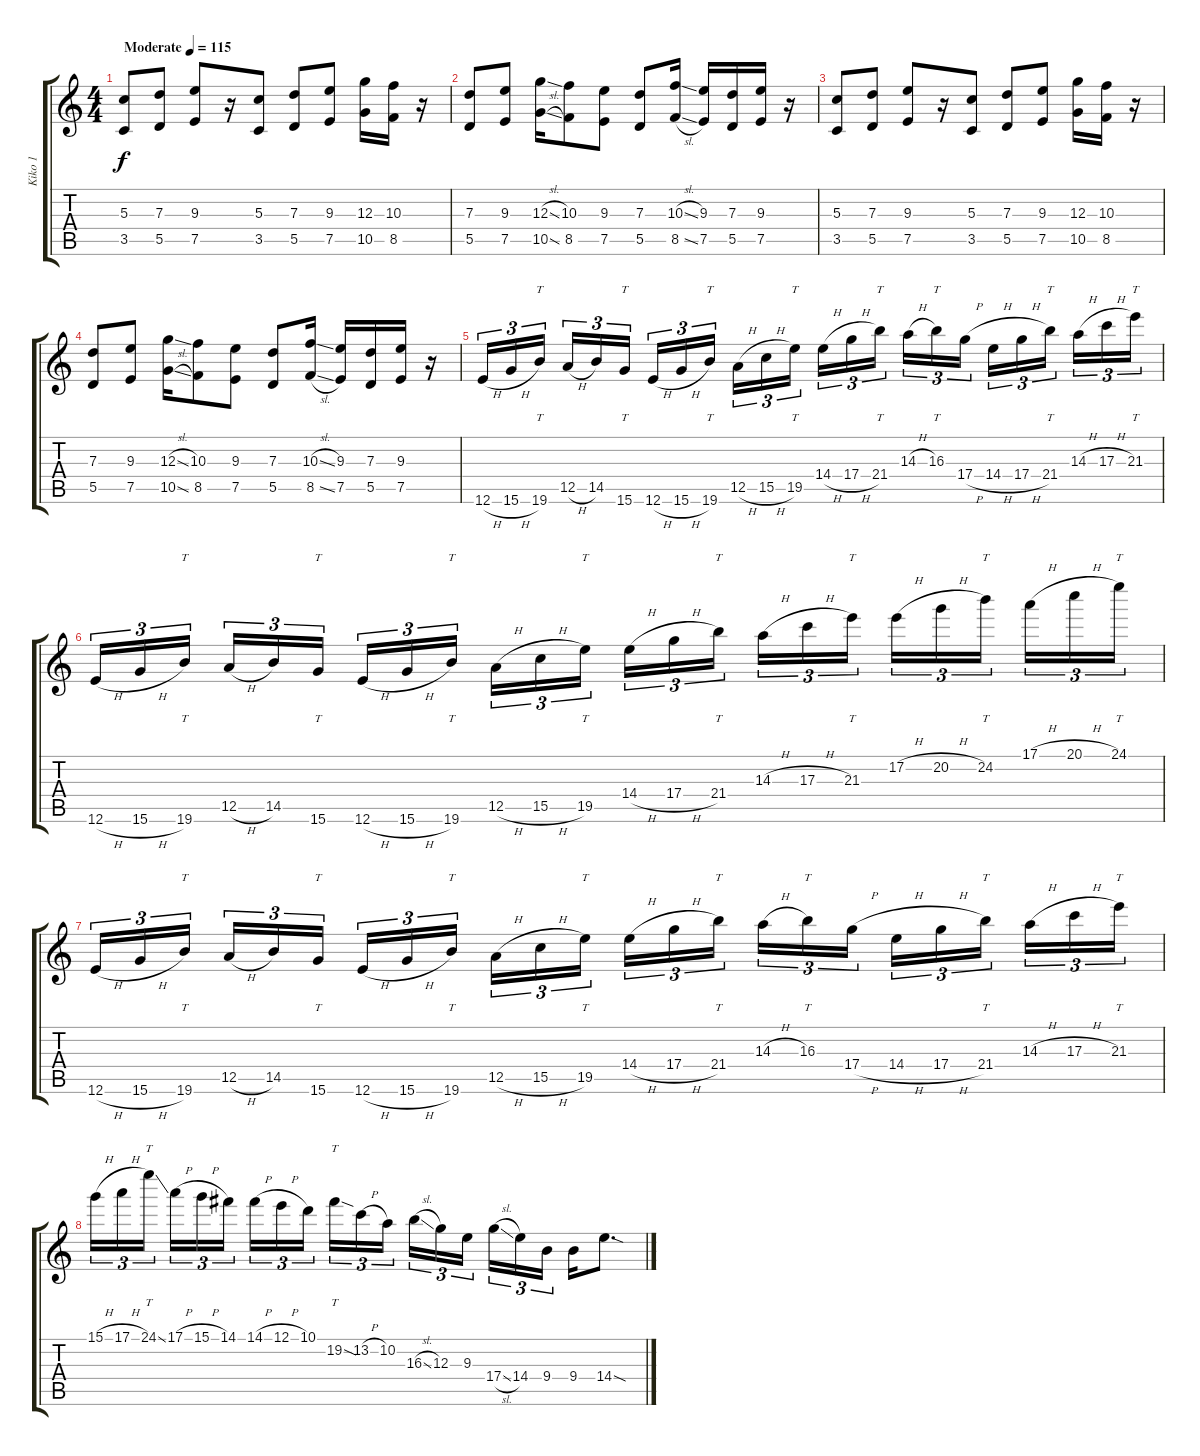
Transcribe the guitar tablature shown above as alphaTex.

\track ("Kiko 1" "Kiko 1") {instrument overdrivenguitar}
\staff {score tabs}
\tuning (E4 B3 G3 D3 A2 E2) {hide}
\ts (4 4)
\tempo (115 "Moderate")
\clef g2
\ks c
(5.3 3.5).8{dy f instrument overdrivenguitar} (7.3 5.5).8 (9.3 7.5).8 r.16 (5.3 3.5).8 (7.3 5.5).8 (9.3 7.5).8 (12.3 10.5).16 (10.3 8.5).16 r.16 |
(7.3 5.5).8 (9.3 7.5).8 (12.3{sl} 10.5{sl}).16 (10.3 8.5).8 (9.3 7.5).8 (7.3 5.5).8 (10.3{sl} 8.5{sl}).16 (9.3 7.5).16 (7.3 5.5).16 (9.3 7.5).16 r.16 |
(5.3 3.5).8 (7.3 5.5).8 (9.3 7.5).8 r.16 (5.3 3.5).8 (7.3 5.5).8 (9.3 7.5).8 (12.3 10.5).16 (10.3 8.5).16 r.16 |
(7.3 5.5).8 (9.3 7.5).8 (12.3{sl} 10.5{sl}).16 (10.3 8.5).8 (9.3 7.5).8 (7.3 5.5).8 (10.3{sl} 8.5{sl}).16 (9.3 7.5).16 (7.3 5.5).16 (9.3 7.5).16 r.16 |
12.6{h}.16{tu (3 2)} 15.6{h}.16{tu (3 2)} 19.6.16{tt tu (3 2) beam splitsecondary} 12.5{h}.16{tu (3 2)} 14.5.16{tu (3 2)} 15.6.16{tt tu (3 2)} 12.6{h}.16{tu (3 2)} 15.6{h}.16{tu (3 2)} 19.6.16{tt tu (3 2) beam splitsecondary} 12.5{h}.16{tu (3 2)} 15.5{h}.16{tu (3 2)} 19.5.16{tt tu (3 2)} 14.4{h}.16{tu (3 2)} 17.4{h}.16{tu (3 2)} 21.4.16{tt tu (3 2) beam splitsecondary} 14.3{h}.16{tu (3 2)} 16.3.16{tt tu (3 2)} 17.4{h}.16{tu (3 2)} 14.4{h}.16{tu (3 2)} 17.4{h}.16{tu (3 2)} 21.4.16{tt tu (3 2) beam splitsecondary} 14.3{h}.16{tu (3 2)} 17.3{h}.16{tu (3 2)} 21.3.16{tt tu (3 2)} |
12.6{h}.16{tu (3 2)} 15.6{h}.16{tu (3 2)} 19.6.16{tt tu (3 2) beam splitsecondary} 12.5{h}.16{tu (3 2)} 14.5.16{tu (3 2)} 15.6.16{tt tu (3 2)} 12.6{h}.16{tu (3 2)} 15.6{h}.16{tu (3 2)} 19.6.16{tt tu (3 2) beam splitsecondary} 12.5{h}.16{tu (3 2)} 15.5{h}.16{tu (3 2)} 19.5.16{tt tu (3 2)} 14.4{h}.16{tu (3 2)} 17.4{h}.16{tu (3 2)} 21.4.16{tt tu (3 2) beam splitsecondary} 14.3{h}.16{tu (3 2)} 17.3{h}.16{tu (3 2)} 21.3.16{tt tu (3 2)} 17.2{h}.16{tu (3 2)} 20.2{h}.16{tu (3 2)} 24.2.16{tt tu (3 2) beam splitsecondary} 17.1{h}.16{tu (3 2)} 20.1{h}.16{tu (3 2)} 24.1.16{tt tu (3 2)} |
12.6{h}.16{tu (3 2)} 15.6{h}.16{tu (3 2)} 19.6.16{tt tu (3 2) beam splitsecondary} 12.5{h}.16{tu (3 2)} 14.5.16{tu (3 2)} 15.6.16{tt tu (3 2)} 12.6{h}.16{tu (3 2)} 15.6{h}.16{tu (3 2)} 19.6.16{tt tu (3 2) beam splitsecondary} 12.5{h}.16{tu (3 2)} 15.5{h}.16{tu (3 2)} 19.5.16{tt tu (3 2)} 14.4{h}.16{tu (3 2)} 17.4{h}.16{tu (3 2)} 21.4.16{tt tu (3 2) beam splitsecondary} 14.3{h}.16{tu (3 2)} 16.3.16{tt tu (3 2)} 17.4{h}.16{tu (3 2)} 14.4{h}.16{tu (3 2)} 17.4{h}.16{tu (3 2)} 21.4.16{tt tu (3 2) beam splitsecondary} 14.3{h}.16{tu (3 2)} 17.3{h}.16{tu (3 2)} 21.3.16{tt tu (3 2)} |
15.1{h}.16{tu (3 2)} 17.1{h}.16{tu (3 2)} 24.1{ss}.16{tt tu (3 2) beam splitsecondary} 17.1{h}.16{tu (3 2)} 15.1{h}.16{tu (3 2)} 14.1.16{tu (3 2)} 14.1{h}.16{tu (3 2)} 12.1{h}.16{tu (3 2)} 10.1.16{tu (3 2) beam splitsecondary} 19.2{sod}.16{tt tu (3 2)} 13.2{h}.16{tu (3 2)} 10.2.16{tu (3 2)} 16.3{sl}.16{tu (3 2)} 12.3.16{tu (3 2)} 9.3.16{tu (3 2) beam splitsecondary} 17.4{sl}.16{tu (3 2)} 14.4.16{tu (3 2)} 9.4.16{tu (3 2)} 9.4.16 14.4{sod}.8{d}
